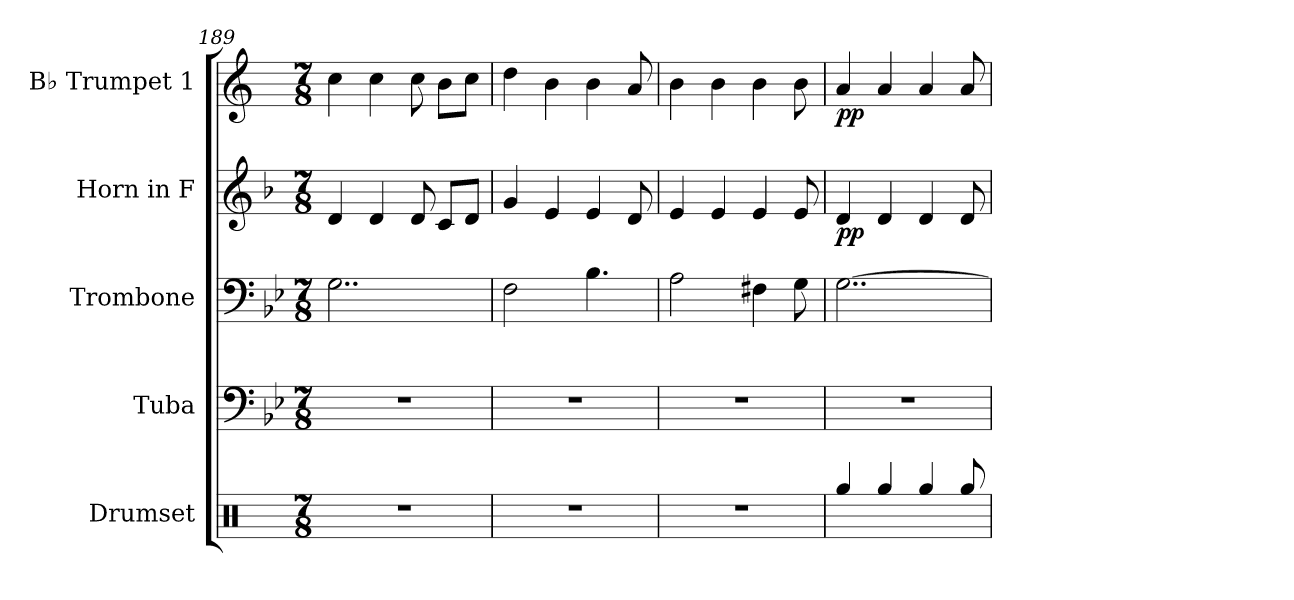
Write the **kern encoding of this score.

**kern	**kern	**kern	**kern	**dynam	**kern	**dynam
*part5	*part4	*part3	*part2	*part2	*part1	*part1
*staff5	*staff4	*staff3	*staff2	*staff2	*staff1	*staff1
*I"Drumset	*I"Tuba	*I"Trombone	*I"Horn in F	*	*I"B♭ Trumpet 1	*
*I'D. Set	*I'Tba	*I'Trb	*I'Hn	*	*I'Tpt	*
!!LO:LB:g=z
*clefX	*clefF4	*clefF4	*clefG2	*	*clefG2	*
*	*	*	*ITrd4c7	*	*ITrd1c2	*
*k[]	*k[b-e-]	*k[b-e-]	*k[b-e-]	*	*k[b-e-]	*
*M7/8	*M7/8	*M7/8	*M7/8	*	*M7/8	*
=189	=189	=189	=189	=189	=189	=189
2..r	2..r	2..G\	4G/	.	4b-\	.
.	.	.	4G/	.	4b-\	.
.	.	.	8G/	.	8b-\	.
.	.	.	8F/L	.	8a\L	.
.	.	.	8G/J	.	8b-\J	.
=190	=190	=190	=190	=190	=190	=190
2..r	2..r	2F\	4c/	.	4cc\	.
.	.	.	4A/	.	4a\	.
.	.	4.B-\	4A/	.	4a\	.
.	.	.	8G/	.	8g/	.
=191	=191	=191	=191	=191	=191	=191
2..r	2..r	2A\	4A/	.	4a\	.
.	.	.	4A/	.	4a\	.
.	.	4F#X\	4A/	.	4a\	.
.	.	8G\	8A/	.	8a\	.
=192	=192	=192	=192	=192	=192	=192
!	!	!	!	!LO:DY:b	!	!LO:DY:b
4Rgg/	2..r	[2..G\	4G/	pp	4g/	pp
4Rgg/	.	.	4G/	.	4g/	.
4Rgg/	.	.	4G/	.	4g/	.
8Rgg/	.	.	8G/	.	8g/	.
=	=	=	=	=	=	=
*-	*-	*-	*-	*-	*-	*-
